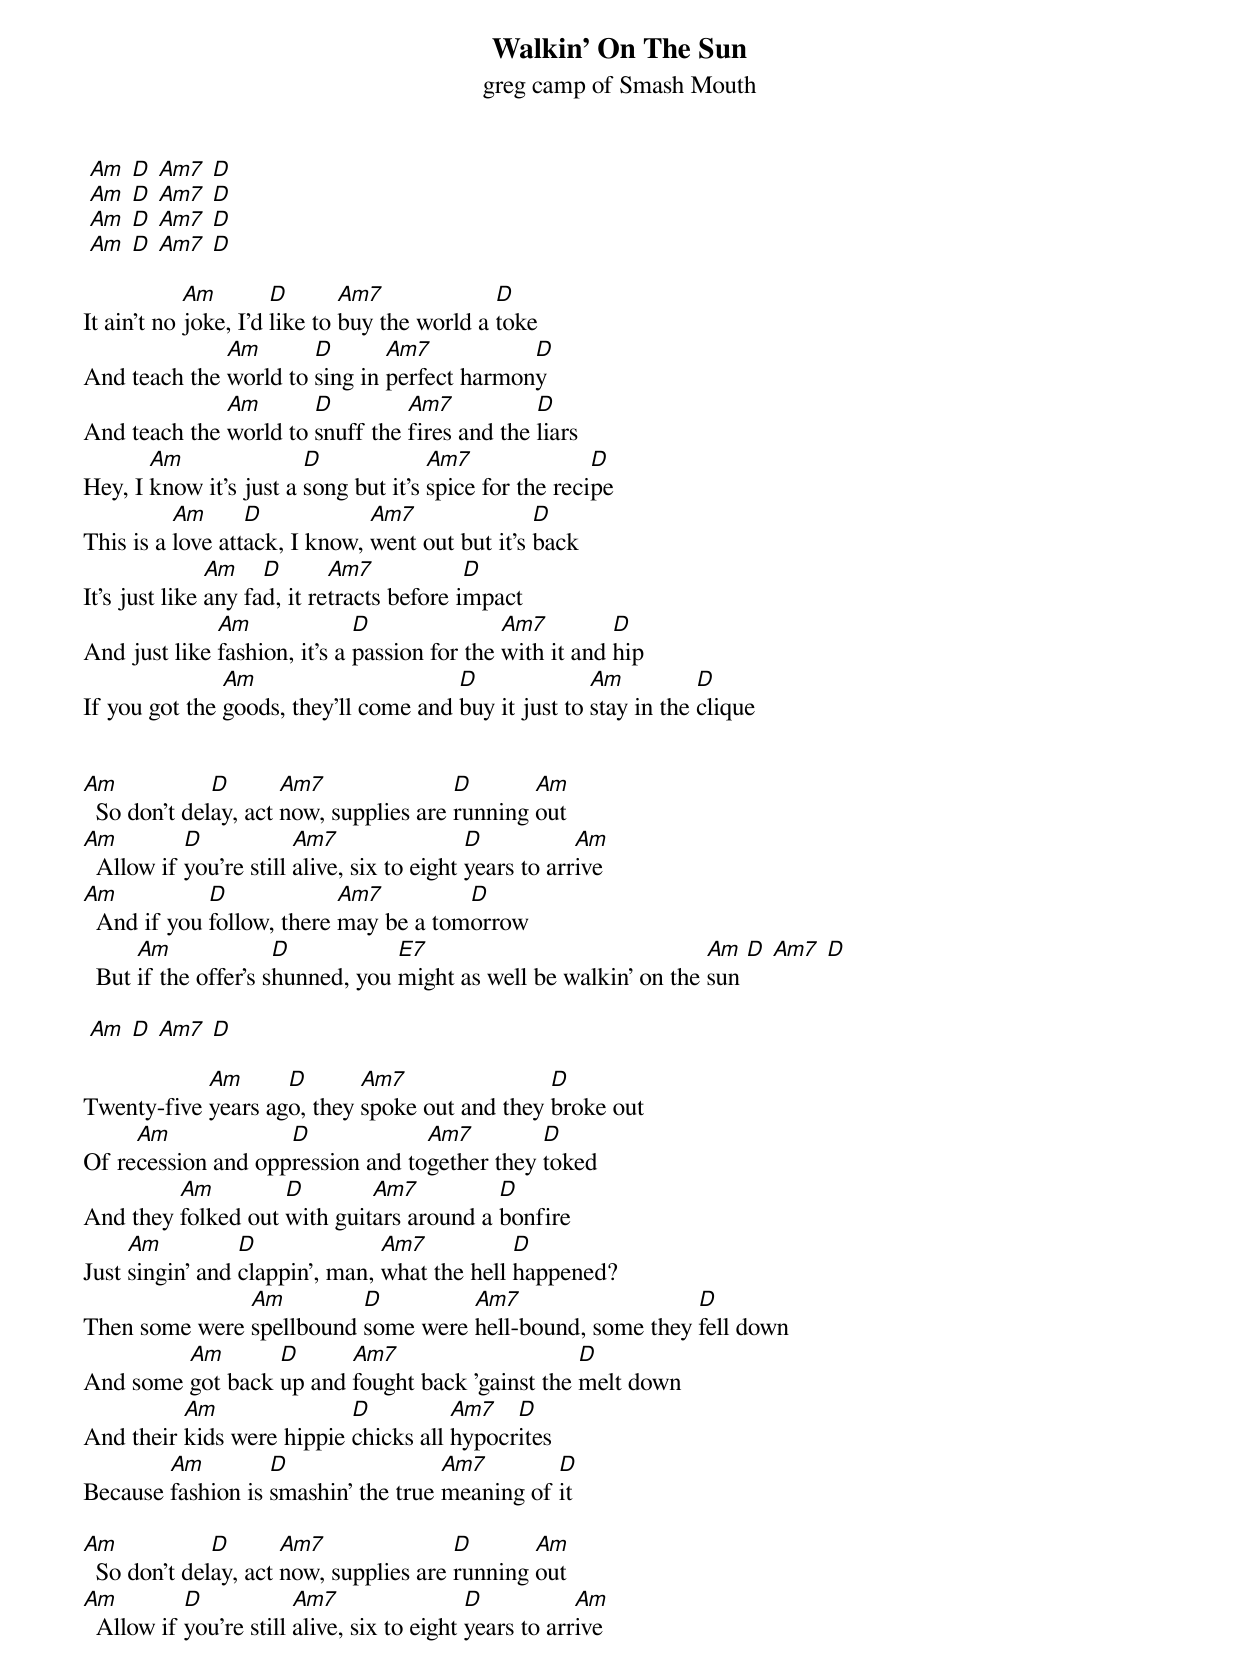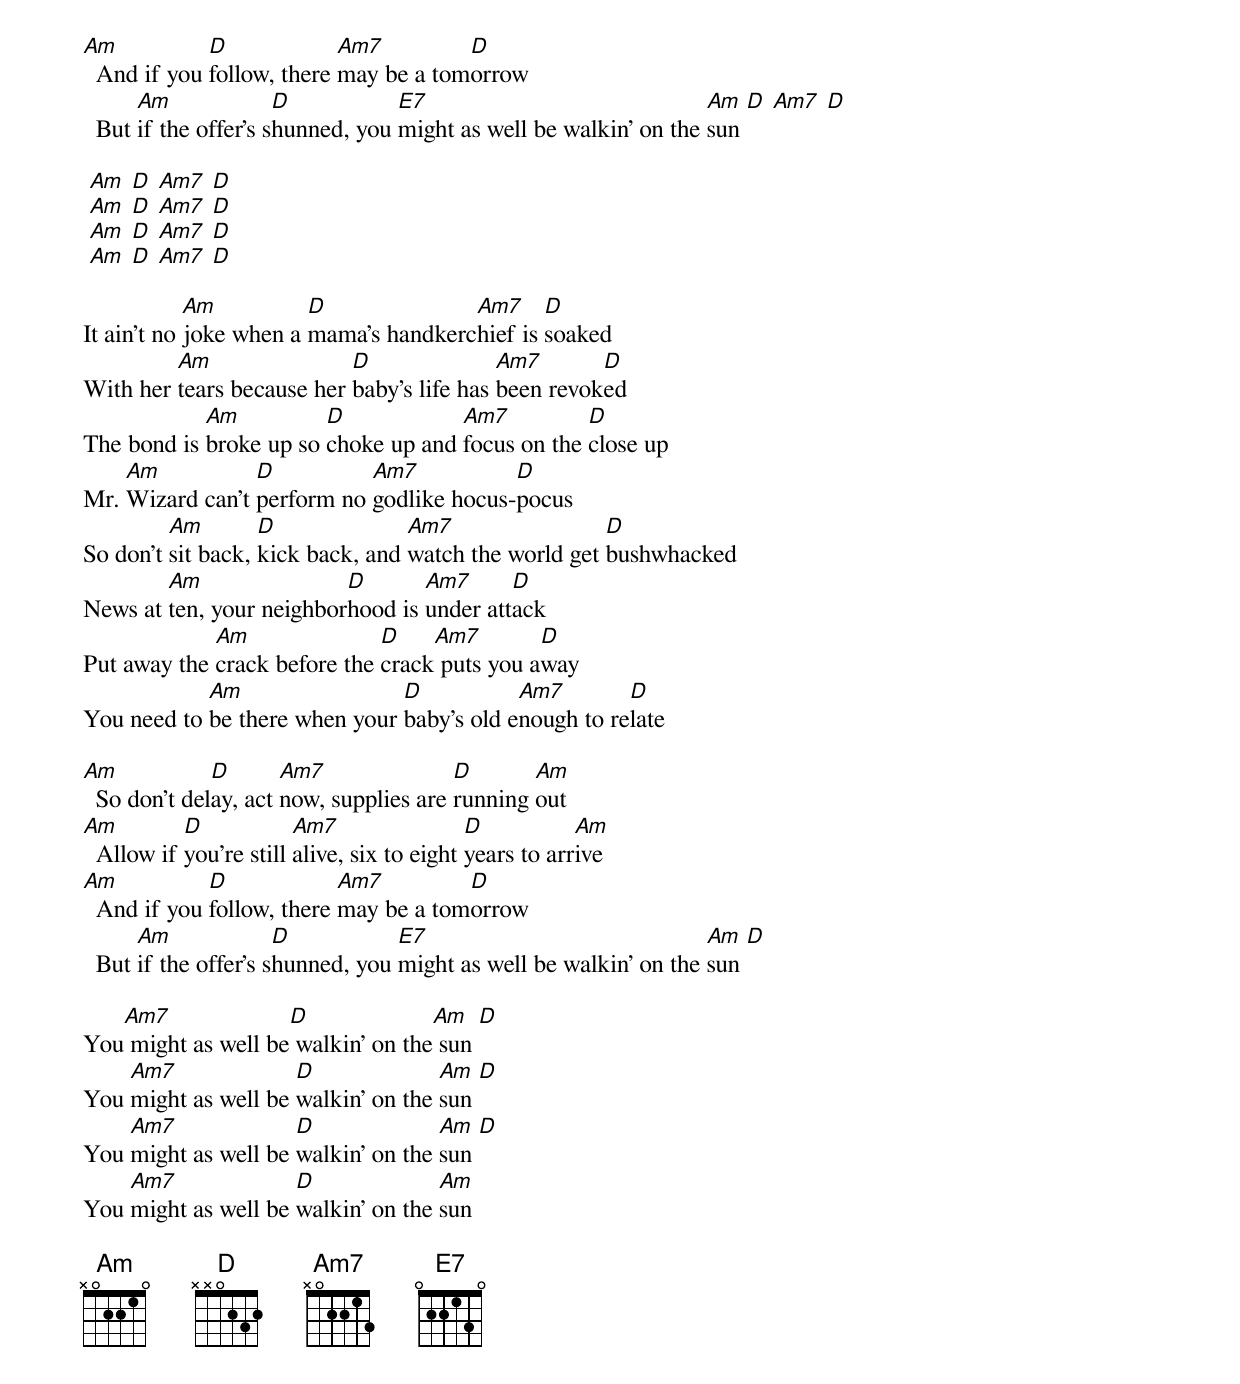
{title: Walkin’ On The Sun}
{subtitle: greg camp of Smash Mouth}
 [Am] [D] [Am7] [D]
 [Am] [D] [Am7] [D]
 [Am] [D] [Am7] [D]
 [Am] [D] [Am7] [D]

It ain't no [Am]joke, I'd [D]like to [Am7]buy the world a [D]toke
And teach the [Am]world to [D]sing in [Am7]perfect harmon[D]y
And teach the [Am]world to [D]snuff the [Am7]fires and the [D]liars
Hey, I [Am]know it's just a [D]song but it's [Am7]spice for the reci[D]pe
This is a [Am]love att[D]ack, I know, [Am7]went out but it's [D]back
It's just like [Am]any fa[D]d, it re[Am7]tracts before i[D]mpact
And just like [Am]fashion, it's a [D]passion for the [Am7]with it and [D]hip
If you got the [Am]goods, they'll come and [D]buy it just to [Am]stay in the [D]clique


[Am]  So don't del[D]ay, act [Am7]now, supplies are [D]running [Am]out
[Am]  Allow if [D]you're still [Am7]alive, six to eight [D]years to arr[Am]ive
[Am]  And if you [D]follow, there [Am7]may be a tom[D]orrow
  But [Am]if the offer's s[D]hunned, you [E7]might as well be walkin' on the [Am]sun [D] [Am7] [D]

 [Am] [D] [Am7] [D]

Twenty-five [Am]years ag[D]o, they [Am7]spoke out and they [D]broke out
Of re[Am]cession and opp[D]ression and to[Am7]gether they [D]toked
And they [Am]folked out [D]with guit[Am7]ars around a [D]bonfire
Just [Am]singin' and [D]clappin', man, [Am7]what the hell [D]happened?
Then some were [Am]spellbound [D]some were [Am7]hell-bound, some they [D]fell down
And some [Am]got back [D]up and [Am7]fought back 'gainst the [D]melt down
And their [Am]kids were hippie [D]chicks all [Am7]hypocr[D]ites
Because [Am]fashion is [D]smashin' the true [Am7]meaning of [D]it

[Am]  So don't del[D]ay, act [Am7]now, supplies are [D]running [Am]out
[Am]  Allow if [D]you're still [Am7]alive, six to eight [D]years to arr[Am]ive
[Am]  And if you [D]follow, there [Am7]may be a tom[D]orrow
  But [Am]if the offer's s[D]hunned, you [E7]might as well be walkin' on the [Am]sun [D] [Am7] [D]

 [Am] [D] [Am7] [D]
 [Am] [D] [Am7] [D]
 [Am] [D] [Am7] [D]
 [Am] [D] [Am7] [D]

It ain't no [Am]joke when a [D]mama's handkerc[Am7]hief is [D]soaked
With her [Am]tears because her [D]baby's life has [Am7]been revok[D]ed
The bond is [Am]broke up so [D]choke up and [Am7]focus on the [D]close up
Mr. [Am]Wizard can't [D]perform no [Am7]godlike hocus-[D]pocus
So don't [Am]sit back, [D]kick back, and [Am7]watch the world get [D]bushwhacked
News at [Am]ten, your neighbor[D]hood is [Am7]under att[D]ack
Put away the [Am]crack before the [D]crack[Am7] puts you a[D]way
You need to [Am]be there when your [D]baby's old e[Am7]nough to re[D]late

[Am]  So don't del[D]ay, act [Am7]now, supplies are [D]running [Am]out
[Am]  Allow if [D]you're still [Am7]alive, six to eight [D]years to arr[Am]ive
[Am]  And if you [D]follow, there [Am7]may be a tom[D]orrow
  But [Am]if the offer's s[D]hunned, you [E7]might as well be walkin' on the [Am]sun [D]

You[Am7] might as well be[D] walkin' on the[Am] sun [D]
You [Am7]might as well be [D]walkin' on the [Am]sun [D]
You [Am7]might as well be [D]walkin' on the [Am]sun [D]
You [Am7]might as well be [D]walkin' on the [Am]sun

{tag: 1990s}
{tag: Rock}
